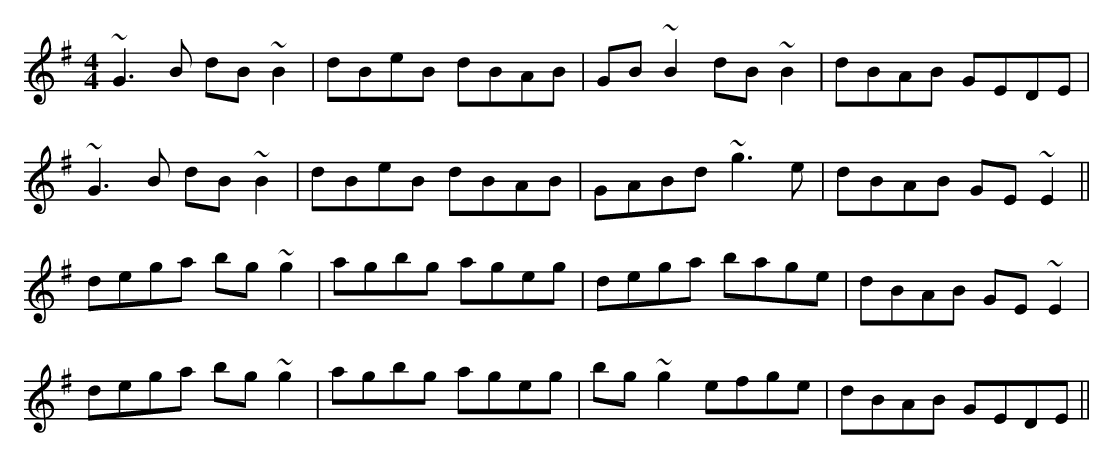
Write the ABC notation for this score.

X:1
M:4/4
K:G
~G3B dB~B2|dBeB dBAB|GB~B2dB~B2|dBAB GEDE|
~G3B dB~B2|dBeB dBAB|GABd ~g3e|dBAB GE~E2||
dega bg~g2|agbg ageg|dega bage|dBAB GE~E2|
dega bg~g2|agbg ageg|bg~g2efge|dBAB GEDE||
